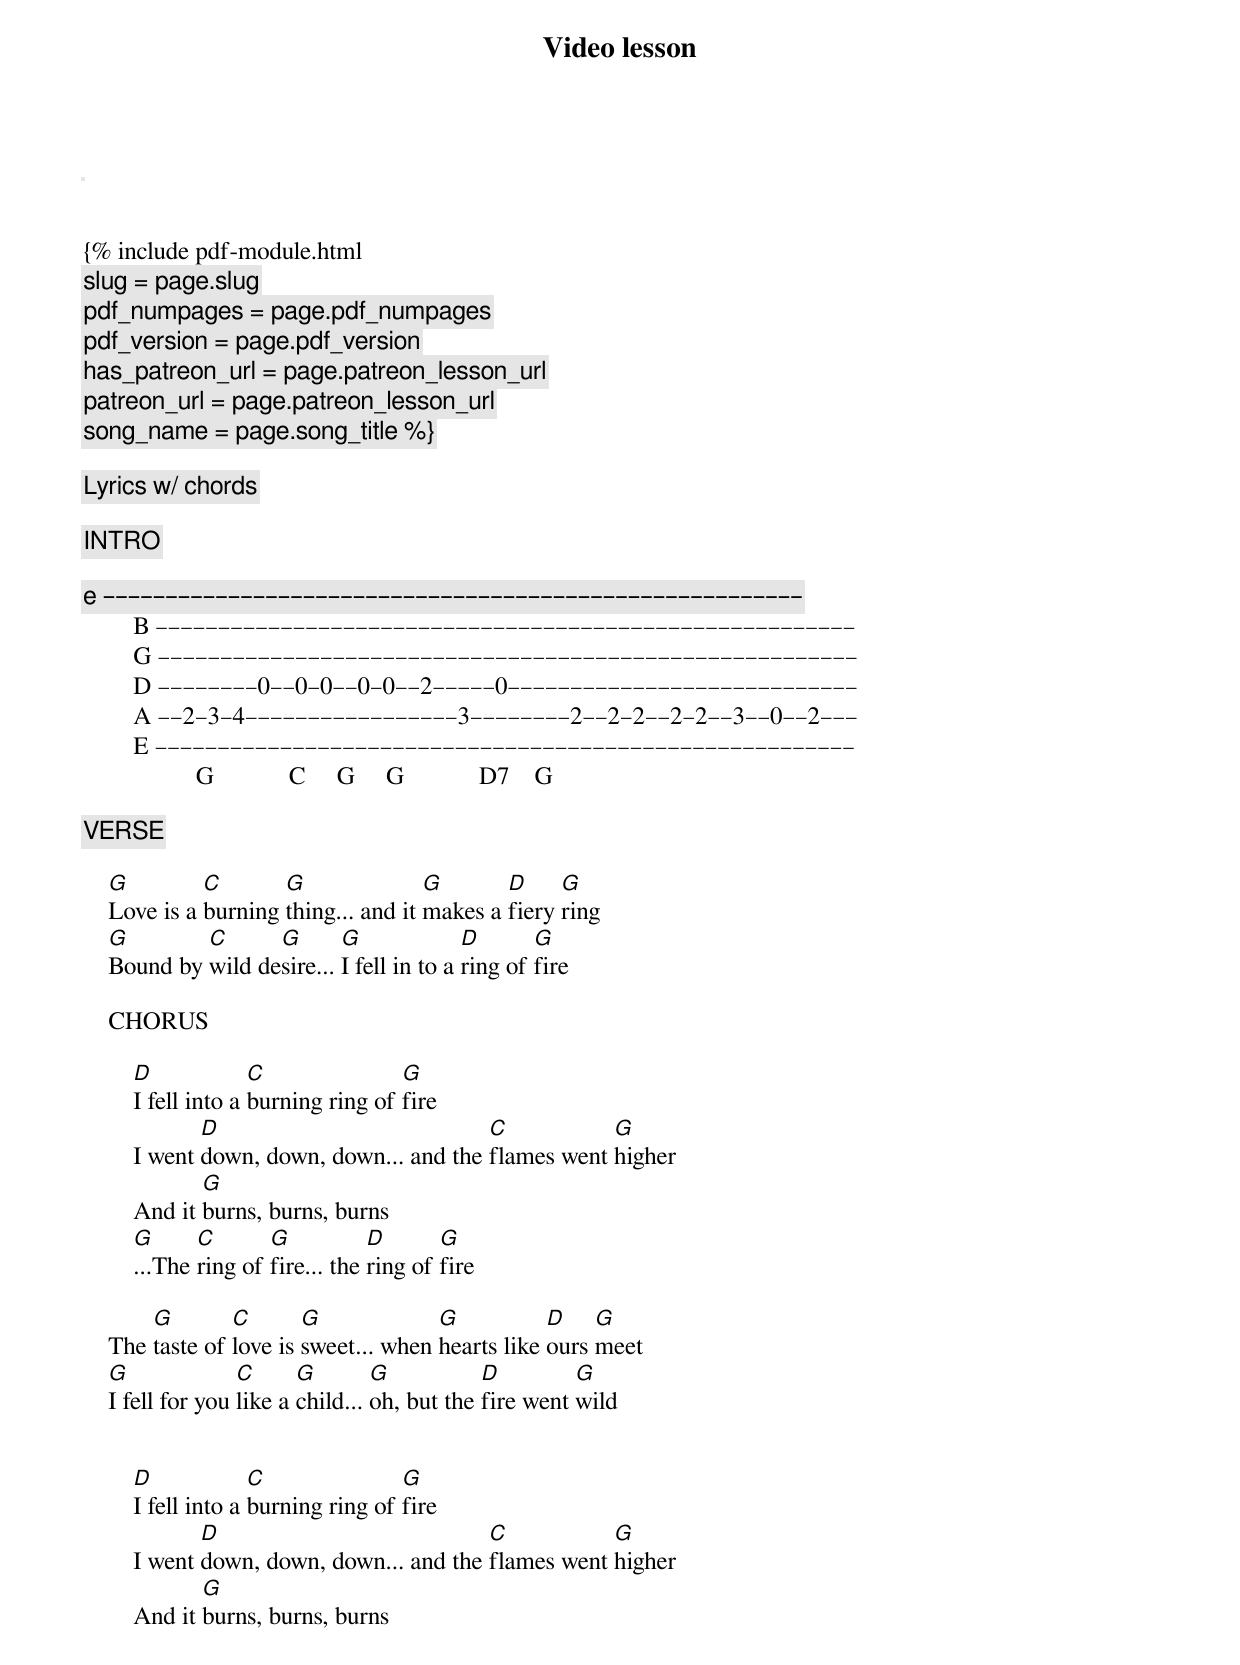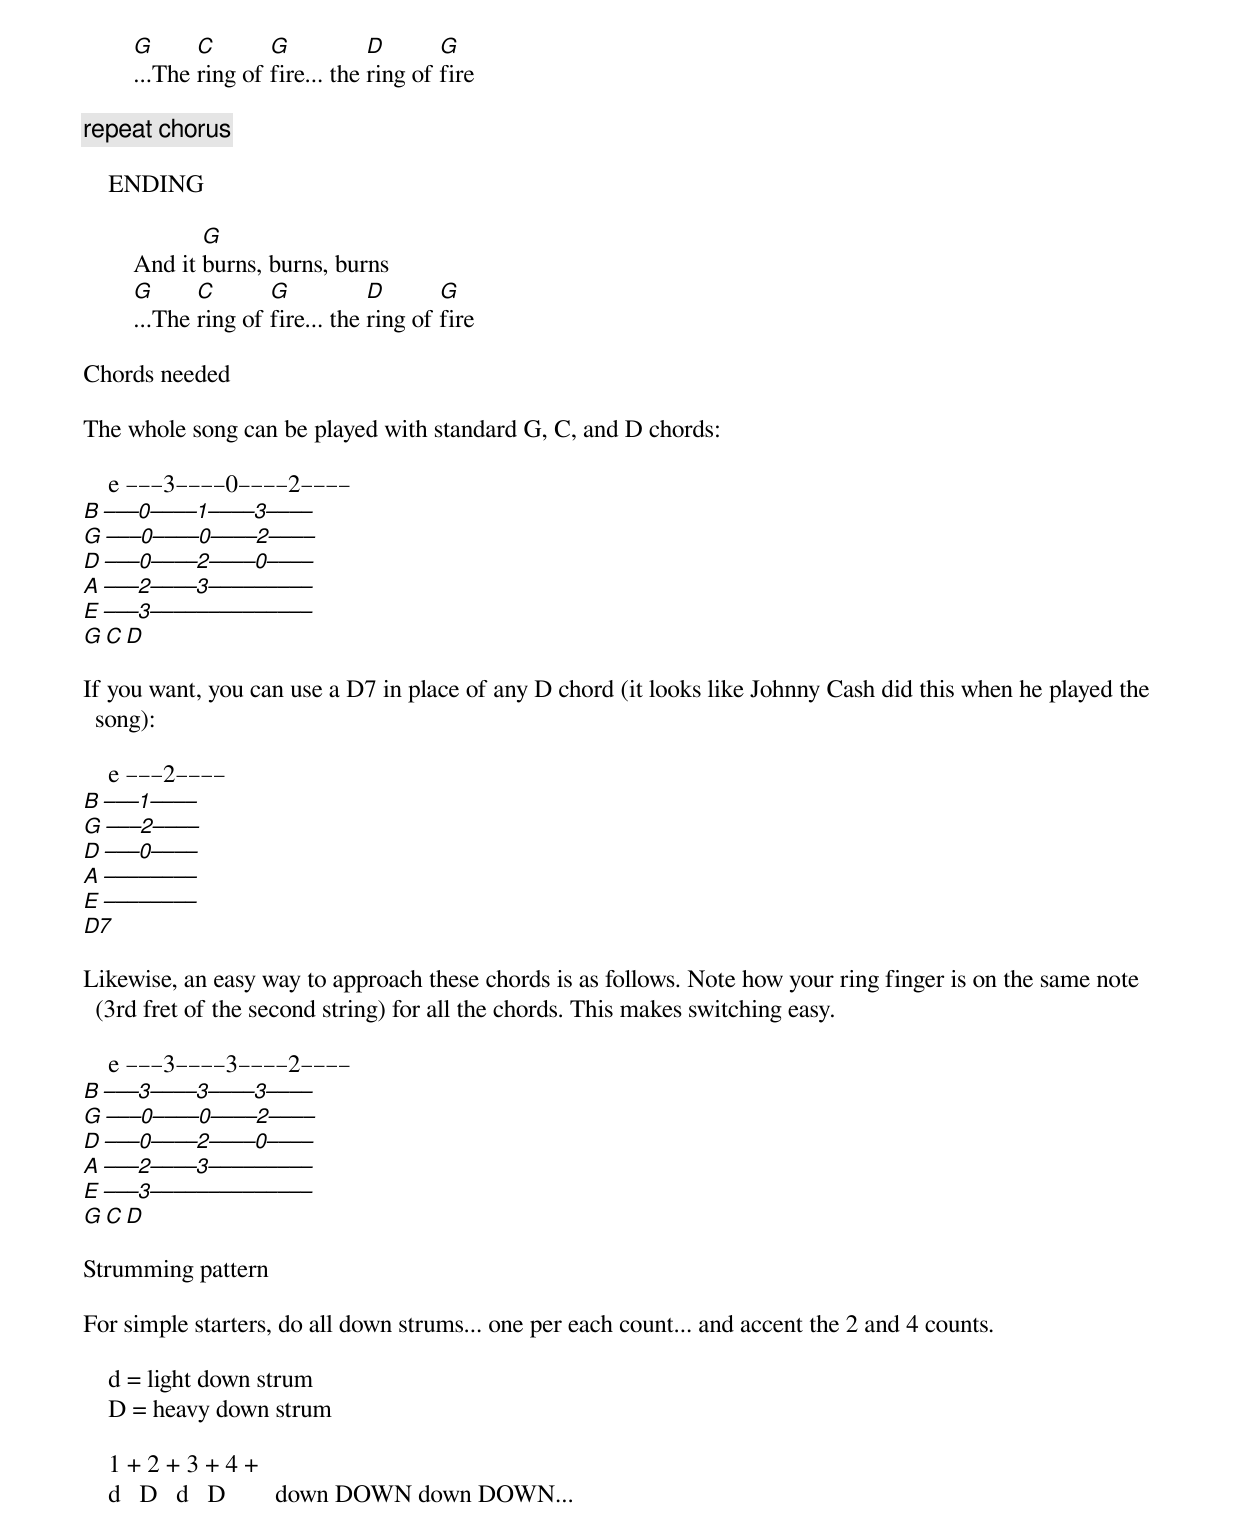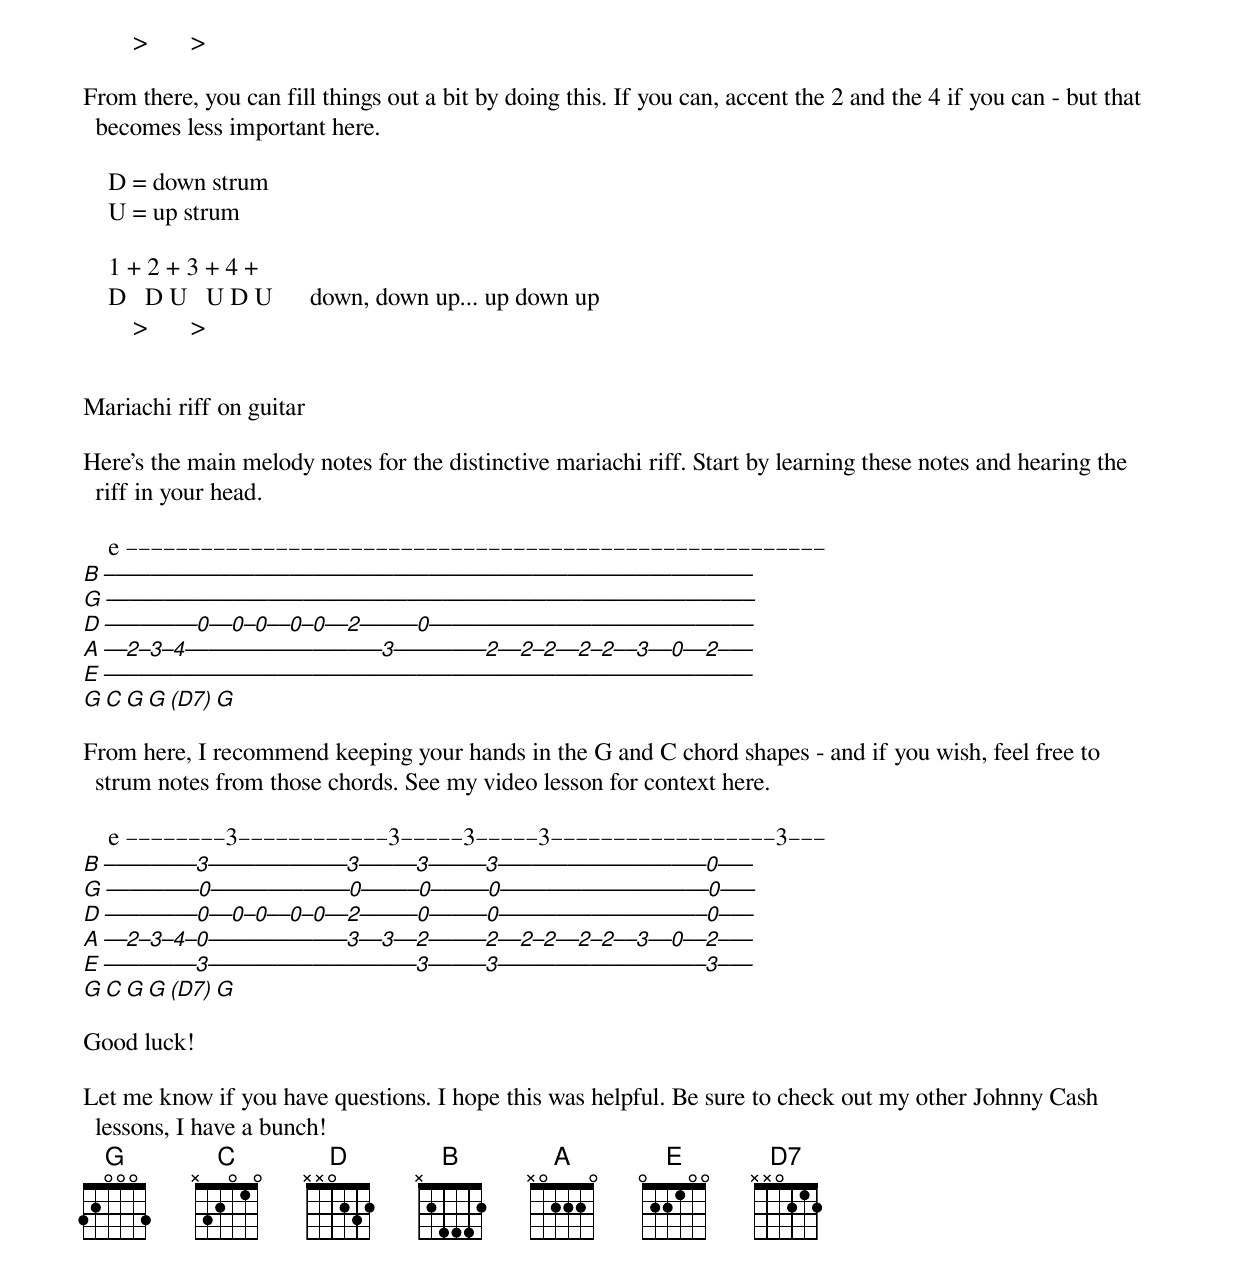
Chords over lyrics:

Video lesson

<iframe width="560" height="315" src="https://www.youtube.com/embed/8jvriKFA7-I?showinfo=0" frameborder="0" allowfullscreen></iframe>


{% include pdf-module.html
     slug = page.slug
     pdf_numpages = page.pdf_numpages
     pdf_version = page.pdf_version
     has_patreon_url = page.patreon_lesson_url
     patreon_url = page.patreon_lesson_url
     song_name = page.song_title %}

Lyrics w/ chords

    INTRO

        e ––––––––––––––––––––––––––––––––––––––––––––––––––––––––
        B ––––––––––––––––––––––––––––––––––––––––––––––––––––––––
        G ––––––––––––––––––––––––––––––––––––––––––––––––––––––––
        D ––––––––0––0–0––0–0––2–––––0––––––––––––––––––––––––––––
        A ––2–3–4–––––––––––––––––3––––––––2––2–2––2–2––3––0––2–––
        E ––––––––––––––––––––––––––––––––––––––––––––––––––––––––
                  G            C     G     G            D7    G

    VERSE

    G         C       G               G       D     G
    Love is a burning thing... and it makes a fiery ring
    G        C      G       G              D       G
    Bound by wild desire... I fell in to a ring of fire

    CHORUS

        D             C               G
        I fell into a burning ring of fire
               D                           C           G
        I went down, down, down... and the flames went higher
               G
        And it burns, burns, burns
        G      C       G           D       G
        ...The ring of fire... the ring of fire

        G        C       G             G           D    G
    The taste of love is sweet... when hearts like ours meet
    G              C      G        G           D         G
    I fell for you like a child... oh, but the fire went wild


        D             C               G
        I fell into a burning ring of fire
               D                           C           G
        I went down, down, down... and the flames went higher
               G
        And it burns, burns, burns
        G      C       G           D       G
        ...The ring of fire... the ring of fire

        [ repeat chorus ]

    ENDING

               G
        And it burns, burns, burns
        G      C       G           D       G
        ...The ring of fire... the ring of fire

Chords needed

The whole song can be played with standard G, C, and D chords:

    e –––3––––0––––2––––
    B –––0––––1––––3––––
    G –––0––––0––––2––––
    D –––0––––2––––0––––
    A –––2––––3–––––––––
    E –––3––––––––––––––
         G    C    D

If you want, you can use a D7 in place of any D chord (it looks like Johnny Cash did this when he played the song):

    e –––2––––
    B –––1––––
    G –––2––––
    D –––0––––
    A ––––––––
    E ––––––––
         D7

Likewise, an easy way to approach these chords is as follows. Note how your ring finger is on the same note (3rd fret of the second string) for all the chords. This makes switching easy.

    e –––3––––3––––2––––
    B –––3––––3––––3––––
    G –––0––––0––––2––––
    D –––0––––2––––0––––
    A –––2––––3–––––––––
    E –––3––––––––––––––
         G    C    D

Strumming pattern

For simple starters, do all down strums... one per each count... and accent the 2 and 4 counts.

    d = light down strum
    D = heavy down strum

    1 + 2 + 3 + 4 +
    d   D   d   D        down DOWN down DOWN...
        >       >

From there, you can fill things out a bit by doing this. If you can, accent the 2 and the 4 if you can - but that becomes less important here.

    D = down strum
    U = up strum

    1 + 2 + 3 + 4 +
    D   D U   U D U      down, down up... up down up
        >       >


Mariachi riff on guitar

Here's the main melody notes for the distinctive mariachi riff. Start by learning these notes and hearing the riff in your head.

    e ––––––––––––––––––––––––––––––––––––––––––––––––––––––––
    B ––––––––––––––––––––––––––––––––––––––––––––––––––––––––
    G ––––––––––––––––––––––––––––––––––––––––––––––––––––––––
    D ––––––––0––0–0––0–0––2–––––0––––––––––––––––––––––––––––
    A ––2–3–4–––––––––––––––––3––––––––2––2–2––2–2––3––0––2–––
    E ––––––––––––––––––––––––––––––––––––––––––––––––––––––––
              G            C     G     G           (D7)   G

From here, I recommend keeping your hands in the G and C chord shapes - and if you wish, feel free to strum notes from those chords. See my video lesson for context here.

    e ––––––––3––––––––––––3–––––3–––––3––––––––––––––––––3–––
    B ––––––––3––––––––––––3–––––3–––––3––––––––––––––––––0–––
    G ––––––––0––––––––––––0–––––0–––––0––––––––––––––––––0–––
    D ––––––––0––0–0––0–0––2–––––0–––––0––––––––––––––––––0–––
    A ––2–3–4–0––––––––––––3––3––2–––––2––2–2––2–2––3––0––2–––
    E ––––––––3––––––––––––––––––3–––––3––––––––––––––––––3–––
              G            C     G     G           (D7)   G

Good luck!

Let me know if you have questions. I hope this was helpful. Be sure to check out my other Johnny Cash lessons, I have a bunch!
